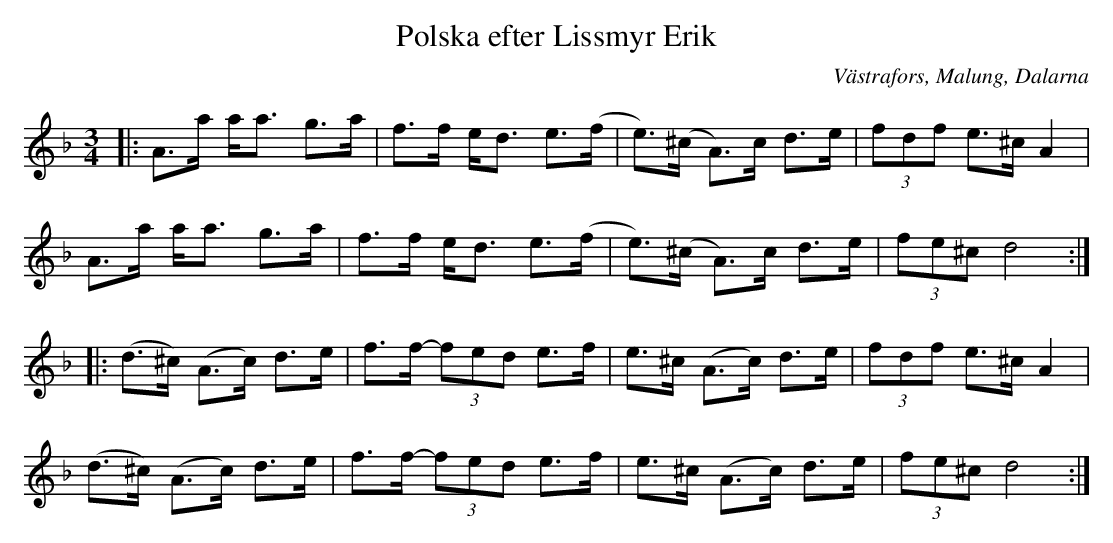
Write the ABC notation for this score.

X:1
T:Polska efter Lissmyr Erik
O:Västrafors, Malung, Dalarna
M:3/4
L:1/8
K:Dm
|:A>a a<a g>a | f>f e<d e>(f | e)>(^c A)>c d>e | (3fdf e>^c A2 |
A>a a<a g>a | f>f e<d e>(f | e)>(^c A)>c d>e |(3fe^c d4 :|
|:(d>^c) (A>c) d>e | f>f- (3fed e>f | e>^c (A>c) d>e | (3fdf e>^c A2 |
(d>^c) (A>c) d>e | f>f- (3fed e>f | e>^c (A>c) d>e |(3fe^c d4 :|
